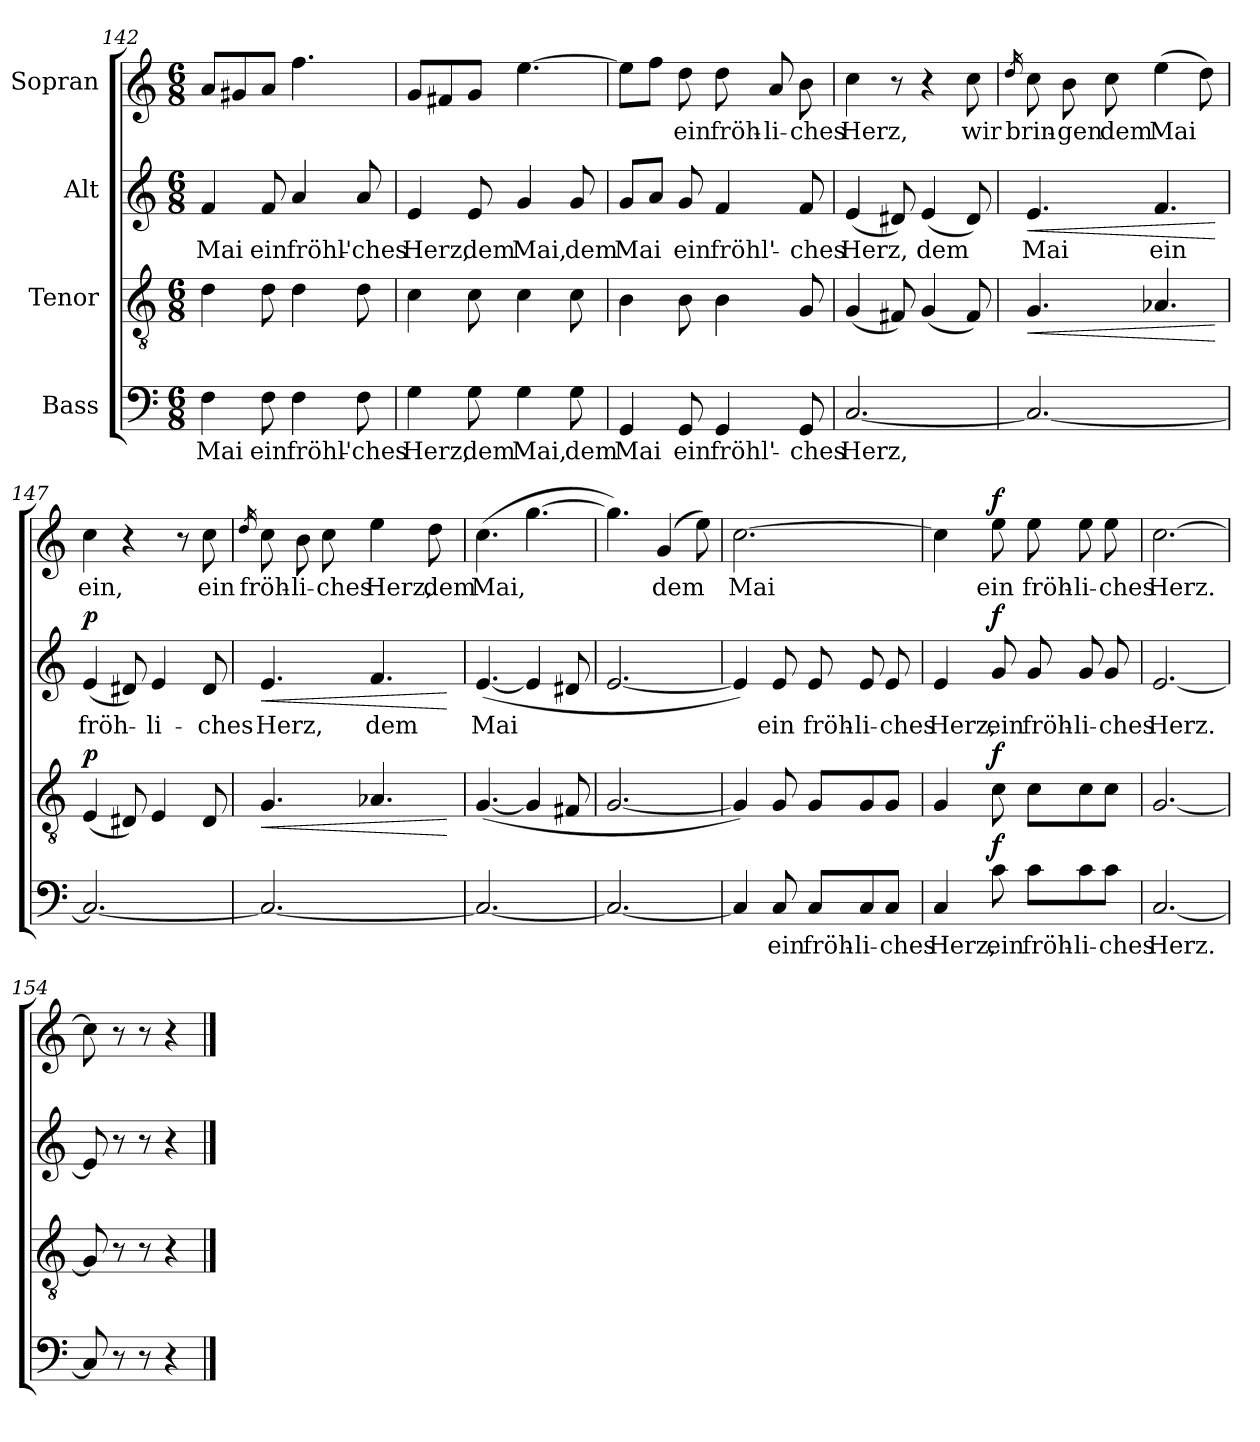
**kern	**text	**dynam	**kern	**dynam	**kern	**text	**dynam	**kern	**text	**dynam
*part4	*part4	*part4	*part3	*part3	*part2	*part2	*part2	*part1	*part1	*part1
*staff4	*staff4	*staff4	*staff3	*staff3	*staff2	*staff2	*staff2	*staff1	*staff1	*staff1
*I"Bass	*	*	*I"Tenor	*	*I"Alt	*	*	*I"Sopran	*	*
*clefF4	*	*	*clefGv2	*	*clefG2	*	*	*clefG2	*	*
*k[]	*	*	*k[]	*	*k[]	*	*	*k[]	*	*
*M6/8	*	*	*M6/8	*	*M6/8	*	*	*M6/8	*	*
=142	=142	=142	=142	=142	=142	=142	=142	=142	=142	=142
4F\	Mai	.	4d\	.	4f/	Mai	.	8a/L	.	.
.	.	.	.	.	.	.	.	8g#X/	.	.
8F\	ein	.	8d\	.	8f/	ein	.	8a/J	.	.
4F\	fröhl'-	.	4d\	.	4a/	fröhl'-	.	4.ff\	.	.
8F\	-ches	.	8d\	.	8a/	-ches	.	.	.	.
=143	=143	=143	=143	=143	=143	=143	=143	=143	=143	=143
4G\	Herz,	.	4c\	.	4e/	Herz,	.	8g/L	.	.
.	.	.	.	.	.	.	.	8f#X/	.	.
8G\	dem	.	8c\	.	8e/	dem	.	8g/J	.	.
4G\	Mai,	.	4c\	.	4g/	Mai,	.	[4.ee\	.	.
8G\	dem	.	8c\	.	8g/	dem	.	.	.	.
=144	=144	=144	=144	=144	=144	=144	=144	=144	=144	=144
4GG/	Mai	.	4B\	.	8g/L	-Mai	.	8ee\L]	.	.
.	.	.	.	.	8a/J	.	.	8ff\J	.	.
8GG/	ein	.	8B\	.	8g/	ein	.	8dd\	ein	.
4GG/	fröhl'-	.	4B\	.	4f/	fröhl'-	.	8dd\	fröh-	.
.	.	.	.	.	.	.	.	8a/	-li-	.
8GG/	-ches	.	8G/	.	8f/	-ches	.	8b\	-ches	.
!!LO:LB:g=z
=145	=145	=145	=145	=145	=145	=145	=145	=145	=145	=145
[2.C/	Herz,	.	(4G/	.	(>4e/	Herz,	.	4cc\	Herz,	.
.	.	.	8F#X/)	.	8d#X/)	.	.	8r	.	.
.	.	.	(4G/	.	(>4e/	dem	.	4r	.	.
.	.	.	8F#/)	.	8d#/)	.	.	8cc\	wir	.
=146	=146	=146	=146	=146	=146	=146	=146	=146	=146	=146
.	.	.	.	.	.	.	.	16qdd/	.	.
!	!	!	!	!LO:HP:b	!	!	!LO:HP:b	!	!	!
2.C/_	.	.	4.G/	<	4.e/	Mai	<	8cc\	brin-	.
.	.	.	.	.	.	.	.	8b\	-gen	.
.	.	.	.	.	.	.	.	8cc\	dem	.
.	.	.	4.A-X/	.	4.f/	ein	.	(4ee\	-Mai	.
.	.	.	.	.	.	.	.	8dd\)	.	.
.	.	.	.	[	.	.	[	.	.	.
=147	=147	=147	=147	=147	=147	=147	=147	=147	=147	=147
!	!	!	!	!LO:DY:a	!	!	!LO:DY:a	!	!	!
2.C/_	.	.	(4E/	p	(>4e/	fröh-	p	4cc\	ein,	.
.	.	.	8D#X/)	.	8d#X/)	.	.	4r	.	.
.	.	.	4E/	.	4e/	-li-	.	.	.	.
.	.	.	.	.	.	.	.	8r	.	.
.	.	.	8D#/	.	8d#/	-ches	.	8cc\	ein	.
=148	=148	=148	=148	=148	=148	=148	=148	=148	=148	=148
.	.	.	.	.	.	.	.	16qdd/	.	.
!	!	!	!	!LO:HP:b	!	!	!LO:HP:b	!	!	!
2.C/_	.	.	4.G/	<	4.e/	Herz,	<	8cc\	fröh-	.
.	.	.	.	.	.	.	.	8b\	-li-	.
.	.	.	.	.	.	.	.	8cc\	-ches	.
.	.	.	4.A-X/	.	4.f/	dem	.	4ee\	Herz,	.
.	.	.	.	.	.	.	.	8dd\	dem	.
.	.	.	.	[	.	.	[	.	.	.
!!LO:LB:g=z
=149	=149	=149	=149	=149	=149	=149	=149	=149	=149	=149
2.C/_	.	.	([4.G/	.	([4.e/	Mai	.	(4.cc\	Mai,	.
.	.	.	4G/]	.	4e/]	.	.	[4.gg\	.	.
.	.	.	8F#X/	.	8d#X/	.	.	.	.	.
=150	=150	=150	=150	=150	=150	=150	=150	=150	=150	=150
2.C/_	.	.	[2.G/	.	[2.e/	.	.	4.gg\])	.	.
.	.	.	.	.	.	.	.	(4g/	dem	.
.	.	.	.	.	.	.	.	8ee\)	.	.
=151	=151	=151	=151	=151	=151	=151	=151	=151	=151	=151
4C/]	.	.	4G/])	.	4e/])	.	.	[2.cc\	Mai	.
8C/	ein	.	8G/	.	8e/	ein	.	.	.	.
8C/L	fröh-	.	8G/L	.	8e/	fröh-	.	.	.	.
8C/	-li-	.	8G/	.	8e/	-li-	.	.	.	.
8C/J	-ches	.	8G/J	.	8e/	-ches	.	.	.	.
=152	=152	=152	=152	=152	=152	=152	=152	=152	=152	=152
4C/	Herz,	.	4G/	.	4e/	Herz,	.	4cc\]	.	.
!	!	!LO:DY:a	!	!LO:DY:a	!	!	!LO:DY:a	!	!	!LO:DY:a
8c\	ein	f	8c\	f	8g/	ein	f	8ee\	ein	f
8c\L	fröh-	.	8c\L	.	8g/	fröh-	.	8ee\	fröh-	.
8c\	-li-	.	8c\	.	8g/	-li-	.	8ee\	-li-	.
8c\J	-ches	.	8c\J	.	8g/	-ches	.	8ee\	-ches	.
=153	=153	=153	=153	=153	=153	=153	=153	=153	=153	=153
[2.C/	Herz.	.	[2.G/	.	[2.e/	Herz.	.	[2.cc\	Herz.	.
=154	=154	=154	=154	=154	=154	=154	=154	=154	=154	=154
8C/]	.	.	8G/]	.	8e/]	.	.	8cc\]	.	.
8r	.	.	8r	.	8r	.	.	8r	.	.
8r	.	.	8r	.	8r	.	.	8r	.	.
4r	.	.	4r	.	4r	.	.	4r	.	.
==	==	==	==	==	==	==	==	==	==	==
*-	*-	*-	*-	*-	*-	*-	*-	*-	*-	*-
